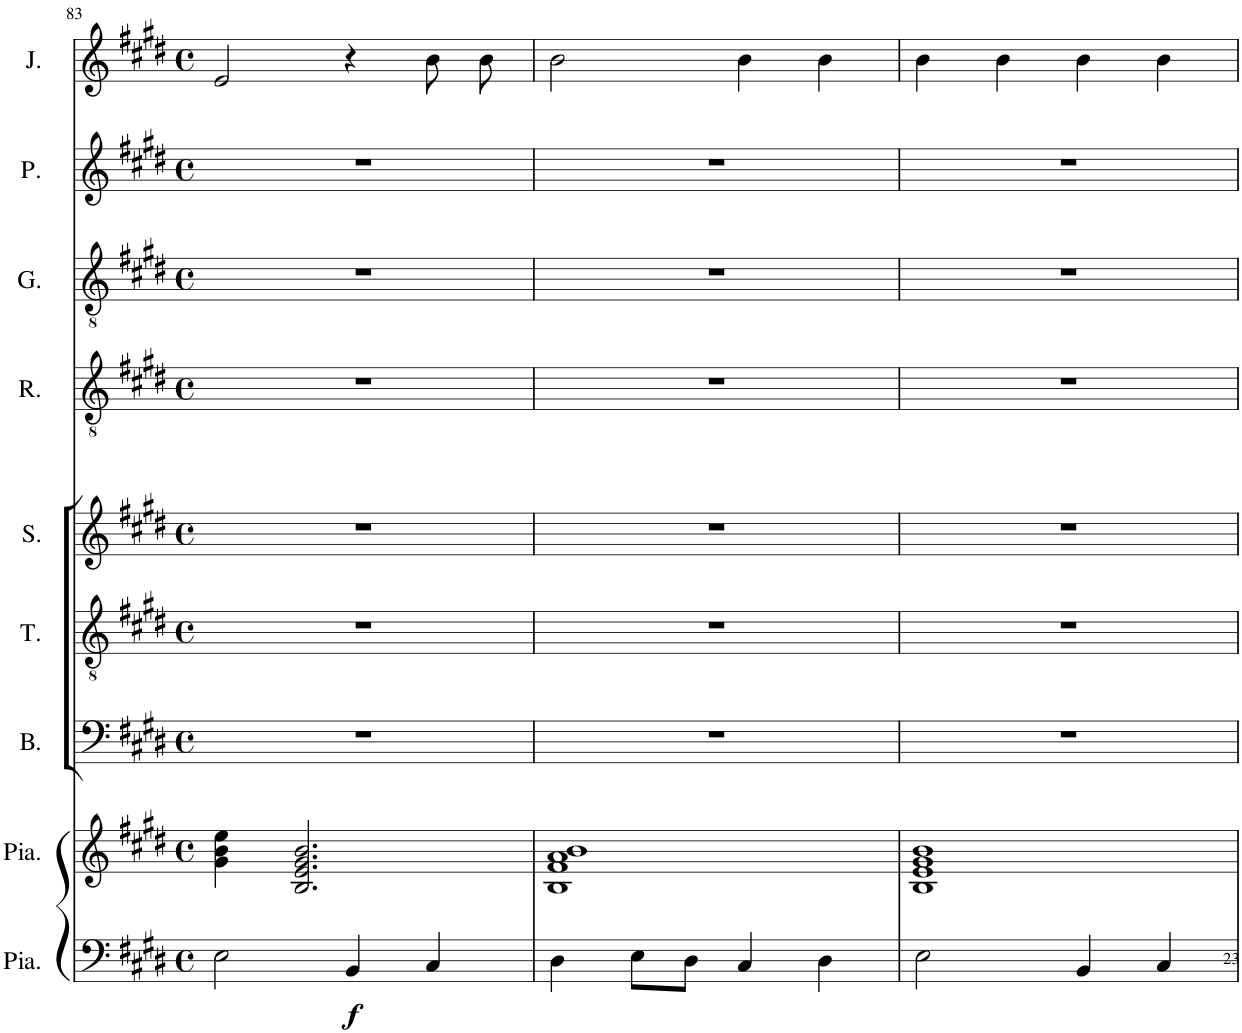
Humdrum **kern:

**kern	**dynam	**kern	**kern	**kern	**kern	**kern	**kern	**kern	**kern
*part9	*part9	*part8	*part7	*part6	*part5	*part4	*part3	*part2	*part1
*staff9	*staff9	*staff8	*staff7	*staff6	*staff5	*staff4	*staff3	*staff2	*staff1
*I"Piano	*	*I"Piano	*I"Bass	*I"Ténor	*I"Sopranis	*I"Raphaël	*I"Galuchet	*I"Mme Palestine	*I"Jeanne
*I'Pia.	*	*I'Pia.	*I'B.	*I'T.	*I'S.	*I'R.	*I'G.	*I'P.	*I'J.
!!LO:PB:g=z
*clefF4	*	*clefG2	*clefF4	*clefGv2	*clefG2	*clefGv2	*clefGv2	*clefG2	*clefG2
*	*	*	*	*	*Trd1c2	*Trd12c21	*	*Trd5c9	*
*k[f#c#g#d#]	*	*k[f#c#g#d#]	*k[f#c#g#d#]	*k[f#c#g#d#]	*k[f#c#g#d#]	*k[f#c#g#d#]	*k[f#c#g#d#]	*k[f#c#g#d#]	*k[f#c#g#d#]
*M4/4	*	*M4/4	*M4/4	*M4/4	*M4/4	*M4/4	*M4/4	*M4/4	*M4/4
*met(c)	*	*met(c)	*met(c)	*met(c)	*met(c)	*met(c)	*met(c)	*met(c)	*met(c)
=83	=83	=83	=83	=83	=83	=83	=83	=83	=83
2E\	.	4g#\ 4b\ 4ee\	1r	1r	1r	1r	1r	1r	2e/
.	.	2.B/ 2.e/ 2.g#/ 2.b/	.	.	.	.	.	.	.
!	!LO:DY:b	!	!	!	!	!	!	!	!
4BB/	f	.	.	.	.	.	.	.	4r
4C#/	.	.	.	.	.	.	.	.	8b\L
.	.	.	.	.	.	.	.	.	8b\J
=84	=84	=84	=84	=84	=84	=84	=84	=84	=84
4D#\	.	1B 1f# 1a 1b	1r	1r	1r	1r	1r	1r	2b\
8E\L	.	.	.	.	.	.	.	.	.
8D#\J	.	.	.	.	.	.	.	.	.
4C#/	.	.	.	.	.	.	.	.	4b\
4D#\	.	.	.	.	.	.	.	.	4b\
=85	=85	=85	=85	=85	=85	=85	=85	=85	=85
2E\	.	1B 1e 1g# 1b	1r	1r	1r	1r	1r	1r	4b\
.	.	.	.	.	.	.	.	.	4b\
4BB/	.	.	.	.	.	.	.	.	4b\
4C#/	.	.	.	.	.	.	.	.	4b\
=	=	=	=	=	=	=	=	=	=
*-	*-	*-	*-	*-	*-	*-	*-	*-	*-
